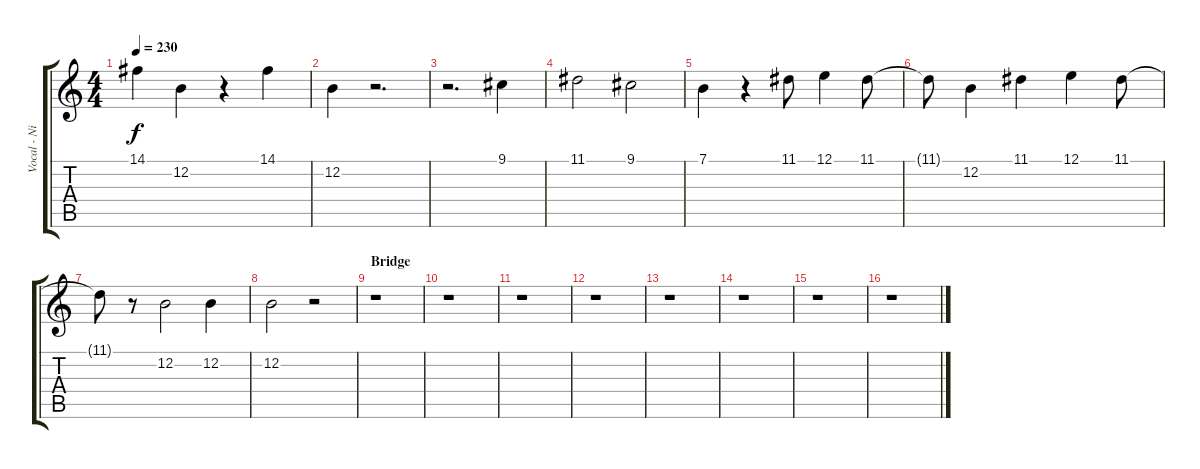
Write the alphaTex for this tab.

\track ("Vocal - Nikola" "Vocal - Ni") {instrument flute}
\staff {score tabs}
\tuning (E4 B3 G3 D3 A2 E2) {hide}
\ts (4 4)
\tempo 230
\clef g2
\ks c
14.1.4{dy f} 12.2.4 r.4 14.1.4 |
12.2.4 r.2{d} |
r.2{d} 9.1.4 |
11.1.2 9.1.2 |
7.1.4 r.4 11.1.8 12.1.4 11.1.8 |
11.1{t}.8 12.2.4 11.1.4 12.1.4 11.1.8 |
11.1{t}.8 r.8 12.2.2 12.2.4 |
12.2.2 r.2 |
\section ("" "Bridge")
r.1 |
r.1 |
r.1 |
r.1 |
r.1 |
r.1 |
r.1 |
r.1
